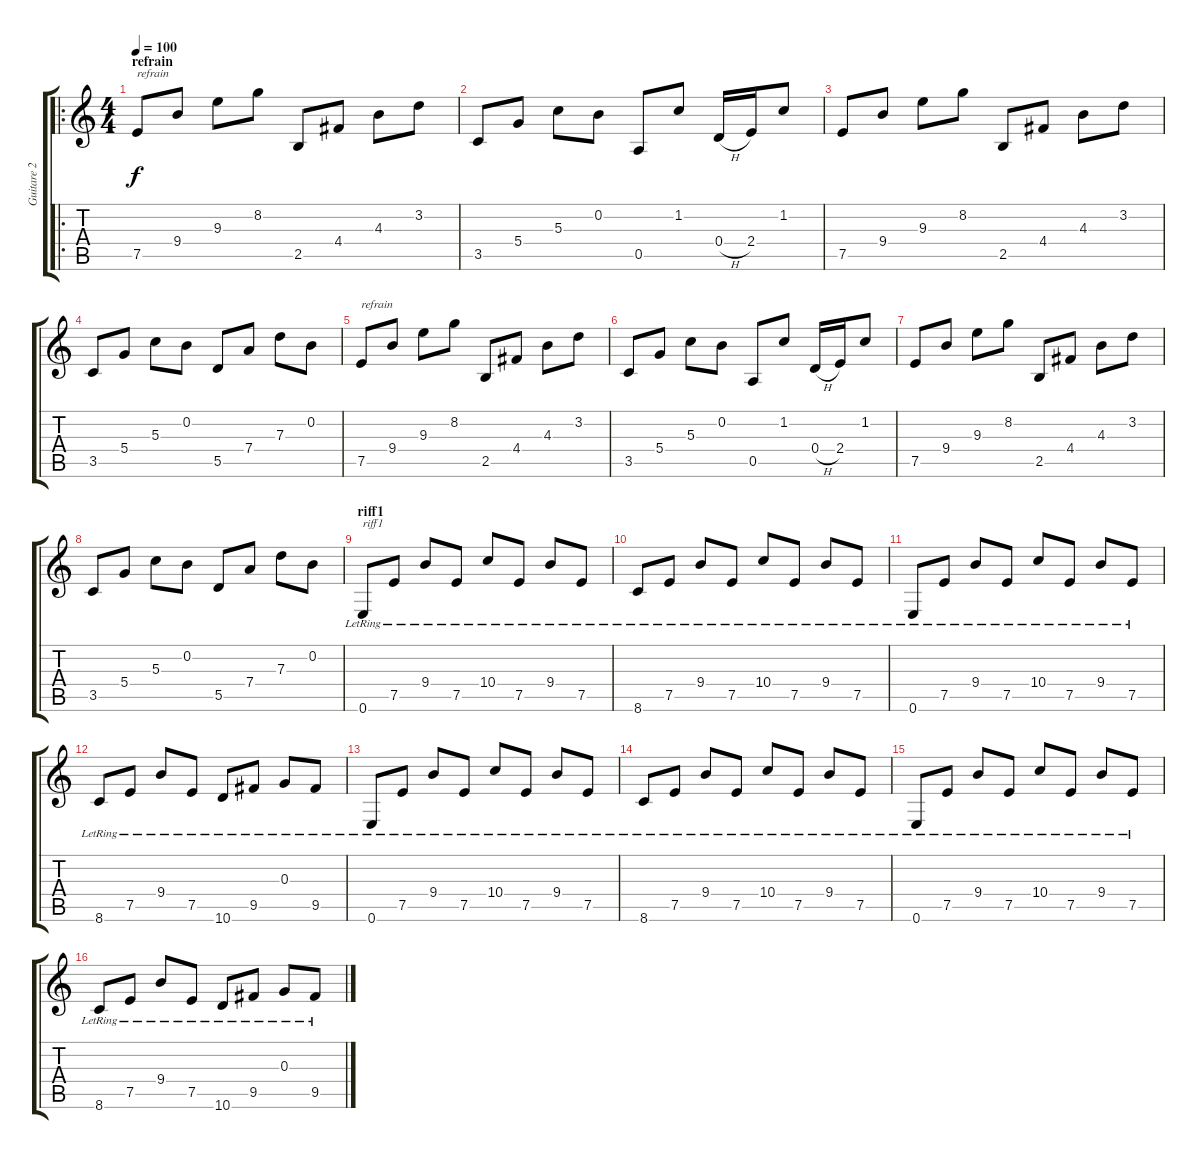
\track ("Guitare 2" "Guitare 2") {instrument acousticguitarnylon}
\staff {score tabs}
\tuning (E4 B3 G3 D3 A2 E2) {hide}
\ro
\ts (4 4)
\section ("" "refrain")
\tempo 100
\clef g2
\ks c
7.5.8{txt "refrain" dy f} 9.4.8 9.3.8 8.2.8 2.5.8 4.4.8 4.3.8 3.2.8 |
3.5.8 5.4.8 5.3.8 0.2.8 0.5.8 1.2.8 0.4{h}.16 2.4.16 1.2.8 |
7.5.8 9.4.8 9.3.8 8.2.8 2.5.8 4.4.8 4.3.8 3.2.8 |
3.5.8 5.4.8 5.3.8 0.2.8 5.5.8 7.4.8 7.3.8 0.2.8 |
7.5.8{txt "refrain"} 9.4.8 9.3.8 8.2.8 2.5.8 4.4.8 4.3.8 3.2.8 |
3.5.8 5.4.8 5.3.8 0.2.8 0.5.8 1.2.8 0.4{h}.16 2.4.16 1.2.8 |
7.5.8 9.4.8 9.3.8 8.2.8 2.5.8 4.4.8 4.3.8 3.2.8 |
3.5.8 5.4.8 5.3.8 0.2.8 5.5.8 7.4.8 7.3.8 0.2.8 |
\section ("" "riff1")
0.6{lr}.8{txt "riff1"} 7.5{lr}.8 9.4{lr}.8 7.5{lr}.8 10.4{lr}.8 7.5{lr}.8 9.4{lr}.8 7.5{lr}.8 |
8.6{lr}.8 7.5{lr}.8 9.4{lr}.8 7.5{lr}.8 10.4{lr}.8 7.5{lr}.8 9.4{lr}.8 7.5{lr}.8 |
0.6{lr}.8 7.5{lr}.8 9.4{lr}.8 7.5{lr}.8 10.4{lr}.8 7.5{lr}.8 9.4{lr}.8 7.5{lr}.8 |
8.6{lr}.8 7.5{lr}.8 9.4{lr}.8 7.5{lr}.8 10.6{lr}.8 9.5{lr}.8 0.3{lr}.8 9.5{lr}.8 |
0.6{lr}.8 7.5{lr}.8 9.4{lr}.8 7.5{lr}.8 10.4{lr}.8 7.5{lr}.8 9.4{lr}.8 7.5{lr}.8 |
8.6{lr}.8 7.5{lr}.8 9.4{lr}.8 7.5{lr}.8 10.4{lr}.8 7.5{lr}.8 9.4{lr}.8 7.5{lr}.8 |
0.6{lr}.8 7.5{lr}.8 9.4{lr}.8 7.5{lr}.8 10.4{lr}.8 7.5{lr}.8 9.4{lr}.8 7.5{lr}.8 |
8.6{lr}.8 7.5{lr}.8 9.4{lr}.8 7.5{lr}.8 10.6{lr}.8 9.5{lr}.8 0.3{lr}.8 9.5{lr}.8
